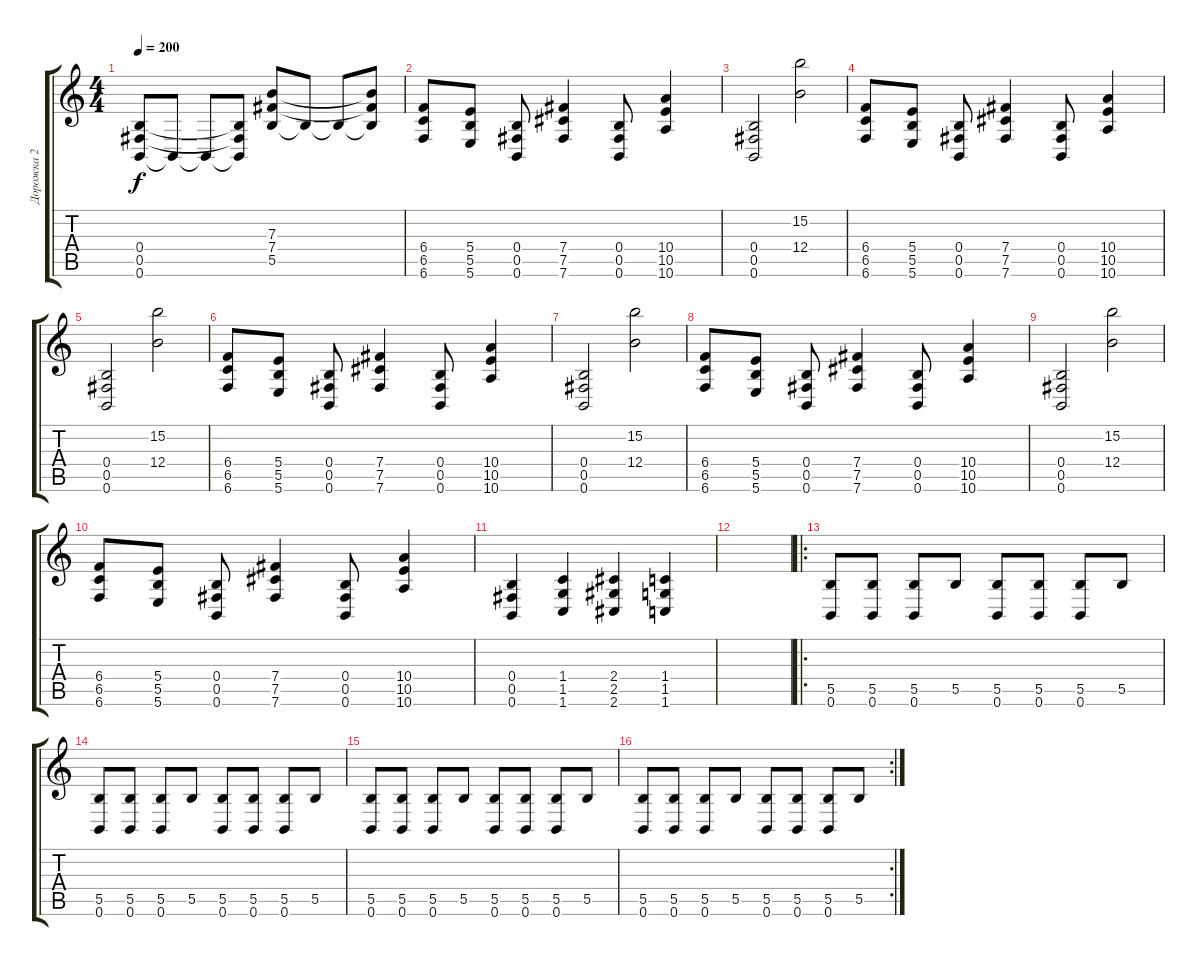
\track ("Дорожка 2" "Дорожка 2") {instrument distortionguitar}
\staff {score tabs}
\tuning (Db4 Ab3 E3 B2 Gb2 B1) {hide}
\ts (4 4)
\tempo 200
\clef g2
\ks c
(0.4 0.5 0.6).8{dy f} 0.6{t}.8 0.6{t}.8 (0.4{t} 0.5{t} 0.6{t}).8 (7.3 7.4 5.5).8 5.5{t}.8 5.5{t}.8 (7.3{t} 7.4{t} 5.5{t}).8 |
(6.4 6.5 6.6).8 (5.4 5.5 5.6).8 (0.4 0.5 0.6).8 (7.4 7.5 7.6).4 (0.4 0.5 0.6).8 (10.4 10.5 10.6).4 |
(0.4 0.5 0.6).2 (15.2 12.4).2 |
(6.4 6.5 6.6).8 (5.4 5.5 5.6).8 (0.4 0.5 0.6).8 (7.4 7.5 7.6).4 (0.4 0.5 0.6).8 (10.4 10.5 10.6).4 |
(0.4 0.5 0.6).2 (15.2 12.4).2 |
(6.4 6.5 6.6).8 (5.4 5.5 5.6).8 (0.4 0.5 0.6).8 (7.4 7.5 7.6).4 (0.4 0.5 0.6).8 (10.4 10.5 10.6).4 |
(0.4 0.5 0.6).2 (15.2 12.4).2 |
(6.4 6.5 6.6).8 (5.4 5.5 5.6).8 (0.4 0.5 0.6).8 (7.4 7.5 7.6).4 (0.4 0.5 0.6).8 (10.4 10.5 10.6).4 |
(0.4 0.5 0.6).2 (15.2 12.4).2 |
(6.4 6.5 6.6).8 (5.4 5.5 5.6).8 (0.4 0.5 0.6).8 (7.4 7.5 7.6).4 (0.4 0.5 0.6).8 (10.4 10.5 10.6).4 |
(0.4 0.5 0.6).4 (1.4 1.5 1.6).4 (2.4 2.5 2.6).4 (1.4 1.5 1.6).4 |
|
\ro
(5.5 0.6).8 (5.5 0.6).8 (5.5 0.6).8 5.5.8 (5.5 0.6).8 (5.5 0.6).8 (5.5 0.6).8 5.5.8 |
(5.5 0.6).8 (5.5 0.6).8 (5.5 0.6).8 5.5.8 (5.5 0.6).8 (5.5 0.6).8 (5.5 0.6).8 5.5.8 |
(5.5 0.6).8 (5.5 0.6).8 (5.5 0.6).8 5.5.8 (5.5 0.6).8 (5.5 0.6).8 (5.5 0.6).8 5.5.8 |
\rc 2
(5.5 0.6).8 (5.5 0.6).8 (5.5 0.6).8 5.5.8 (5.5 0.6).8 (5.5 0.6).8 (5.5 0.6).8 5.5.8
